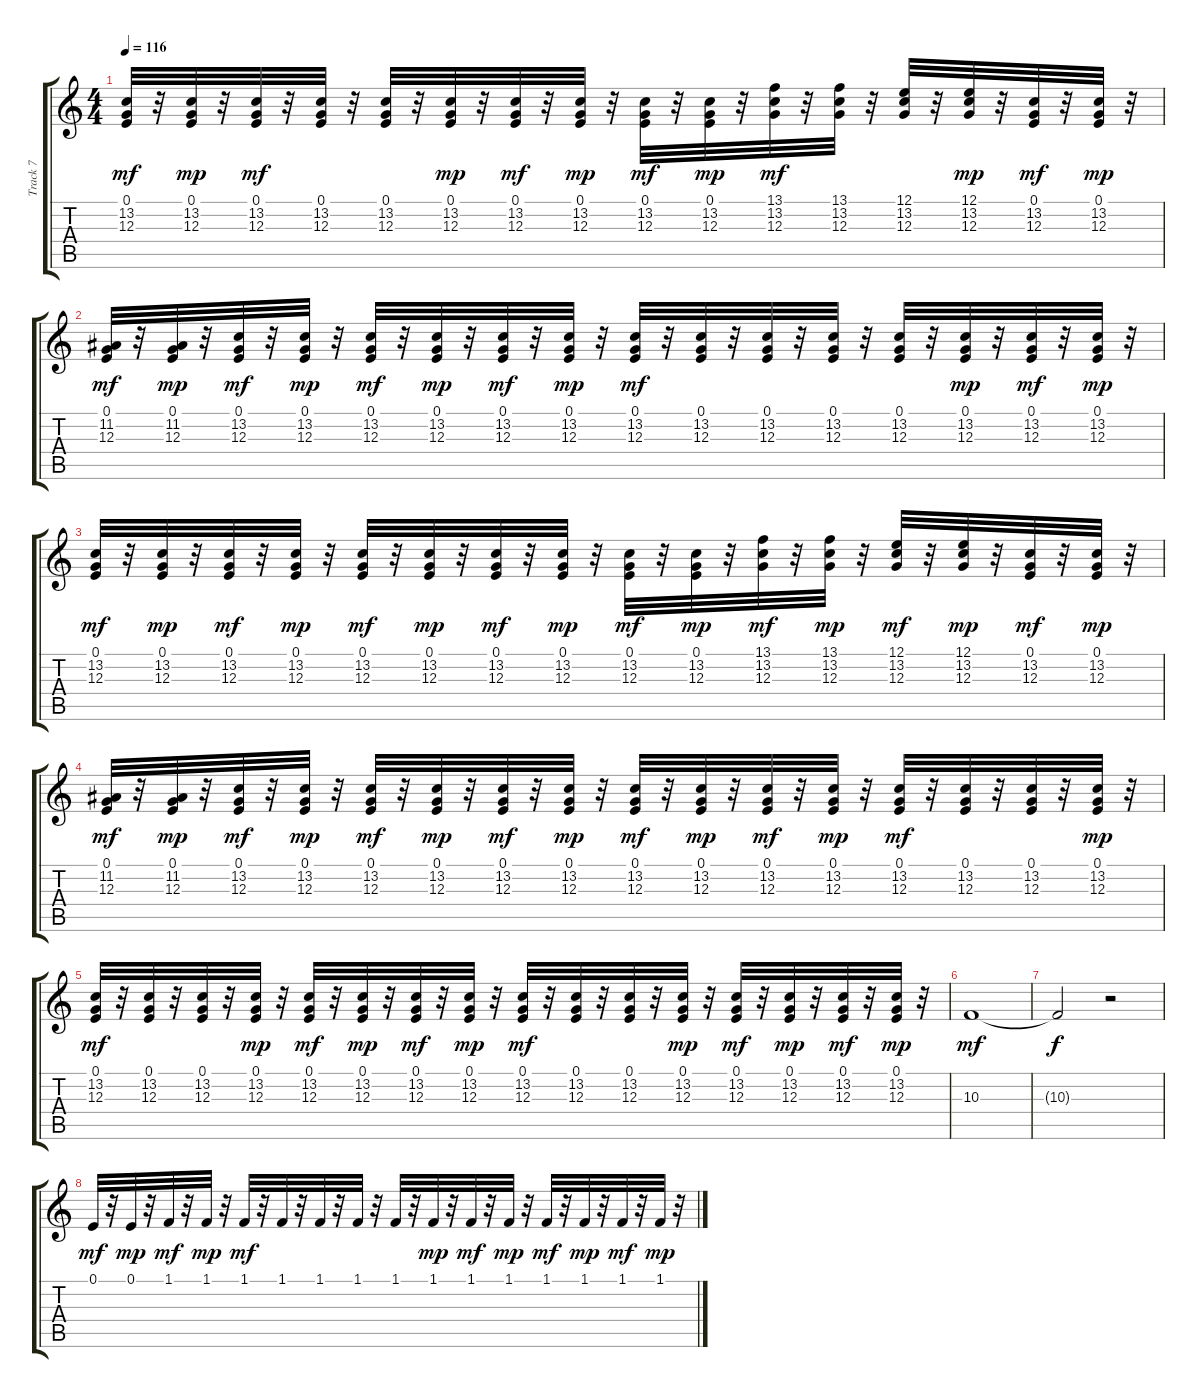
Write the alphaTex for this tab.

\track ("Track 7" "Track 7") {instrument lead8bassandlead}
\staff {score tabs}
\tuning (E4 B3 G3 D3 A2 E2) {hide}
\ts (4 4)
\tempo 116
\clef g2
\ks c
(0.1 13.2 12.3).32{dy mf} r.32 (0.1 13.2 12.3).32{dy mp} r.32 (0.1 13.2 12.3).32{dy mf} r.32 (0.1 13.2 12.3).32 r.32 (0.1 13.2 12.3).32 r.32 (0.1 13.2 12.3).32{dy mp} r.32 (0.1 13.2 12.3).32{dy mf} r.32 (0.1 13.2 12.3).32{dy mp} r.32 (0.1 13.2 12.3).32{dy mf} r.32 (0.1 13.2 12.3).32{dy mp} r.32 (13.1 13.2 12.3).32{dy mf} r.32 (13.1 13.2 12.3).32 r.32 (12.1 13.2 12.3).32 r.32 (12.1 13.2 12.3).32{dy mp} r.32 (0.1 13.2 12.3).32{dy mf} r.32 (0.1 13.2 12.3).32{dy mp} r.32 |
(0.1 11.2 12.3).32{dy mf} r.32 (0.1 11.2 12.3).32{dy mp} r.32 (0.1 13.2 12.3).32{dy mf} r.32 (0.1 13.2 12.3).32{dy mp} r.32 (0.1 13.2 12.3).32{dy mf} r.32 (0.1 13.2 12.3).32{dy mp} r.32 (0.1 13.2 12.3).32{dy mf} r.32 (0.1 13.2 12.3).32{dy mp} r.32 (0.1 13.2 12.3).32{dy mf} r.32 (0.1 13.2 12.3).32 r.32 (0.1 13.2 12.3).32 r.32 (0.1 13.2 12.3).32 r.32 (0.1 13.2 12.3).32 r.32 (0.1 13.2 12.3).32{dy mp} r.32 (0.1 13.2 12.3).32{dy mf} r.32 (0.1 13.2 12.3).32{dy mp} r.32 |
(0.1 13.2 12.3).32{dy mf} r.32 (0.1 13.2 12.3).32{dy mp} r.32 (0.1 13.2 12.3).32{dy mf} r.32 (0.1 13.2 12.3).32{dy mp} r.32 (0.1 13.2 12.3).32{dy mf} r.32 (0.1 13.2 12.3).32{dy mp} r.32 (0.1 13.2 12.3).32{dy mf} r.32 (0.1 13.2 12.3).32{dy mp} r.32 (0.1 13.2 12.3).32{dy mf} r.32 (0.1 13.2 12.3).32{dy mp} r.32 (13.1 13.2 12.3).32{dy mf} r.32 (13.1 13.2 12.3).32{dy mp} r.32 (12.1 13.2 12.3).32{dy mf} r.32 (12.1 13.2 12.3).32{dy mp} r.32 (0.1 13.2 12.3).32{dy mf} r.32 (0.1 13.2 12.3).32{dy mp} r.32 |
(0.1 11.2 12.3).32{dy mf} r.32 (0.1 11.2 12.3).32{dy mp} r.32 (0.1 13.2 12.3).32{dy mf} r.32 (0.1 13.2 12.3).32{dy mp} r.32 (0.1 13.2 12.3).32{dy mf} r.32 (0.1 13.2 12.3).32{dy mp} r.32 (0.1 13.2 12.3).32{dy mf} r.32 (0.1 13.2 12.3).32{dy mp} r.32 (0.1 13.2 12.3).32{dy mf} r.32 (0.1 13.2 12.3).32{dy mp} r.32 (0.1 13.2 12.3).32{dy mf} r.32 (0.1 13.2 12.3).32{dy mp} r.32 (0.1 13.2 12.3).32{dy mf} r.32 (0.1 13.2 12.3).32 r.32 (0.1 13.2 12.3).32 r.32 (0.1 13.2 12.3).32{dy mp} r.32 |
(0.1 13.2 12.3).32{dy mf} r.32 (0.1 13.2 12.3).32 r.32 (0.1 13.2 12.3).32 r.32 (0.1 13.2 12.3).32{dy mp} r.32 (0.1 13.2 12.3).32{dy mf} r.32 (0.1 13.2 12.3).32{dy mp} r.32 (0.1 13.2 12.3).32{dy mf} r.32 (0.1 13.2 12.3).32{dy mp} r.32 (0.1 13.2 12.3).32{dy mf} r.32 (0.1 13.2 12.3).32 r.32 (0.1 13.2 12.3).32 r.32 (0.1 13.2 12.3).32{dy mp} r.32 (0.1 13.2 12.3).32{dy mf} r.32 (0.1 13.2 12.3).32{dy mp} r.32 (0.1 13.2 12.3).32{dy mf} r.32 (0.1 13.2 12.3).32{dy mp} r.32 |
10.3.1{dy mf} |
10.3{t}.2{dy f} r.2 |
0.1.32{dy mf} r.32 0.1.32{dy mp} r.32 1.1.32{dy mf} r.32 1.1.32{dy mp} r.32 1.1.32{dy mf} r.32 1.1.32 r.32 1.1.32 r.32 1.1.32 r.32 1.1.32 r.32 1.1.32{dy mp} r.32 1.1.32{dy mf} r.32 1.1.32{dy mp} r.32 1.1.32{dy mf} r.32 1.1.32{dy mp} r.32 1.1.32{dy mf} r.32 1.1.32{dy mp} r.32
